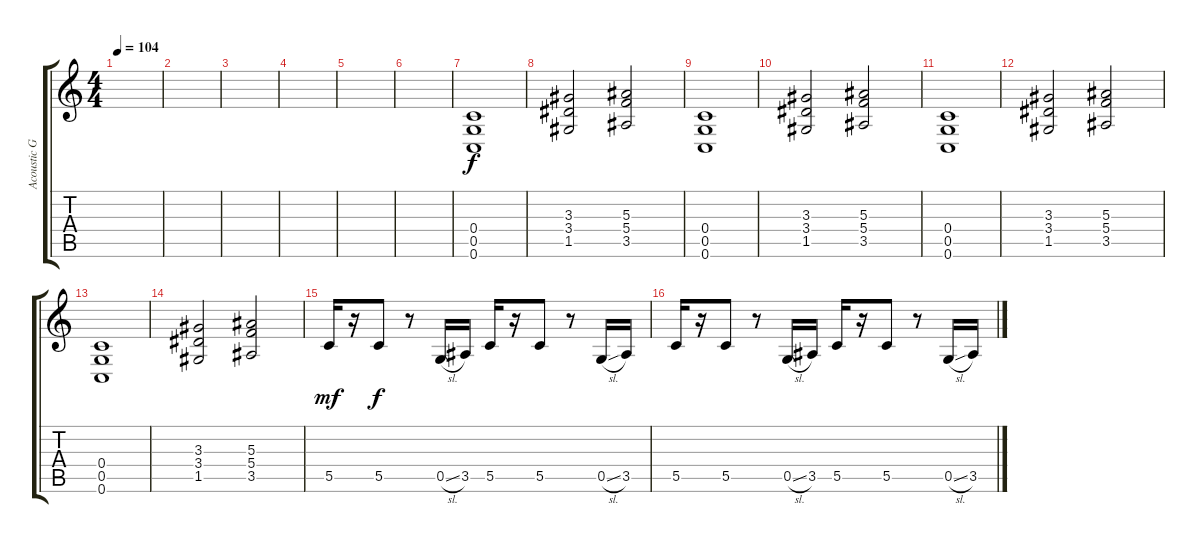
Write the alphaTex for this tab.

\track ("Acoustic Guitar" "Acoustic G") {instrument electricguitarjazz}
\staff {score tabs}
\tuning (D4 A3 F3 C3 G2 C2) {hide}
\ts (4 4)
\tempo 104
\clef g2
\ks c
|
|
|
|
|
|
(0.4 0.5 0.6).1 |
(3.3 3.4 1.5).2 (5.3 5.4 3.5).2 |
(0.4 0.5 0.6).1 |
(3.3 3.4 1.5).2 (5.3 5.4 3.5).2 |
(0.4 0.5 0.6).1 |
(3.3 3.4 1.5).2 (5.3 5.4 3.5).2 |
(0.4 0.5 0.6).1 |
(3.3 3.4 1.5).2 (5.3 5.4 3.5).2 |
5.5.16{dy mf volume 7 balance 8 instrument electricguitarjazz} r.16 5.5.8{dy f} r.8 0.5{sl}.16 3.5.16 5.5.16 r.16 5.5.8 r.8 0.5{sl}.16 3.5.16 |
5.5.16 r.16 5.5.8 r.8 0.5{sl}.16 3.5.16 5.5.16 r.16 5.5.8 r.8 0.5{sl}.16 3.5.16
